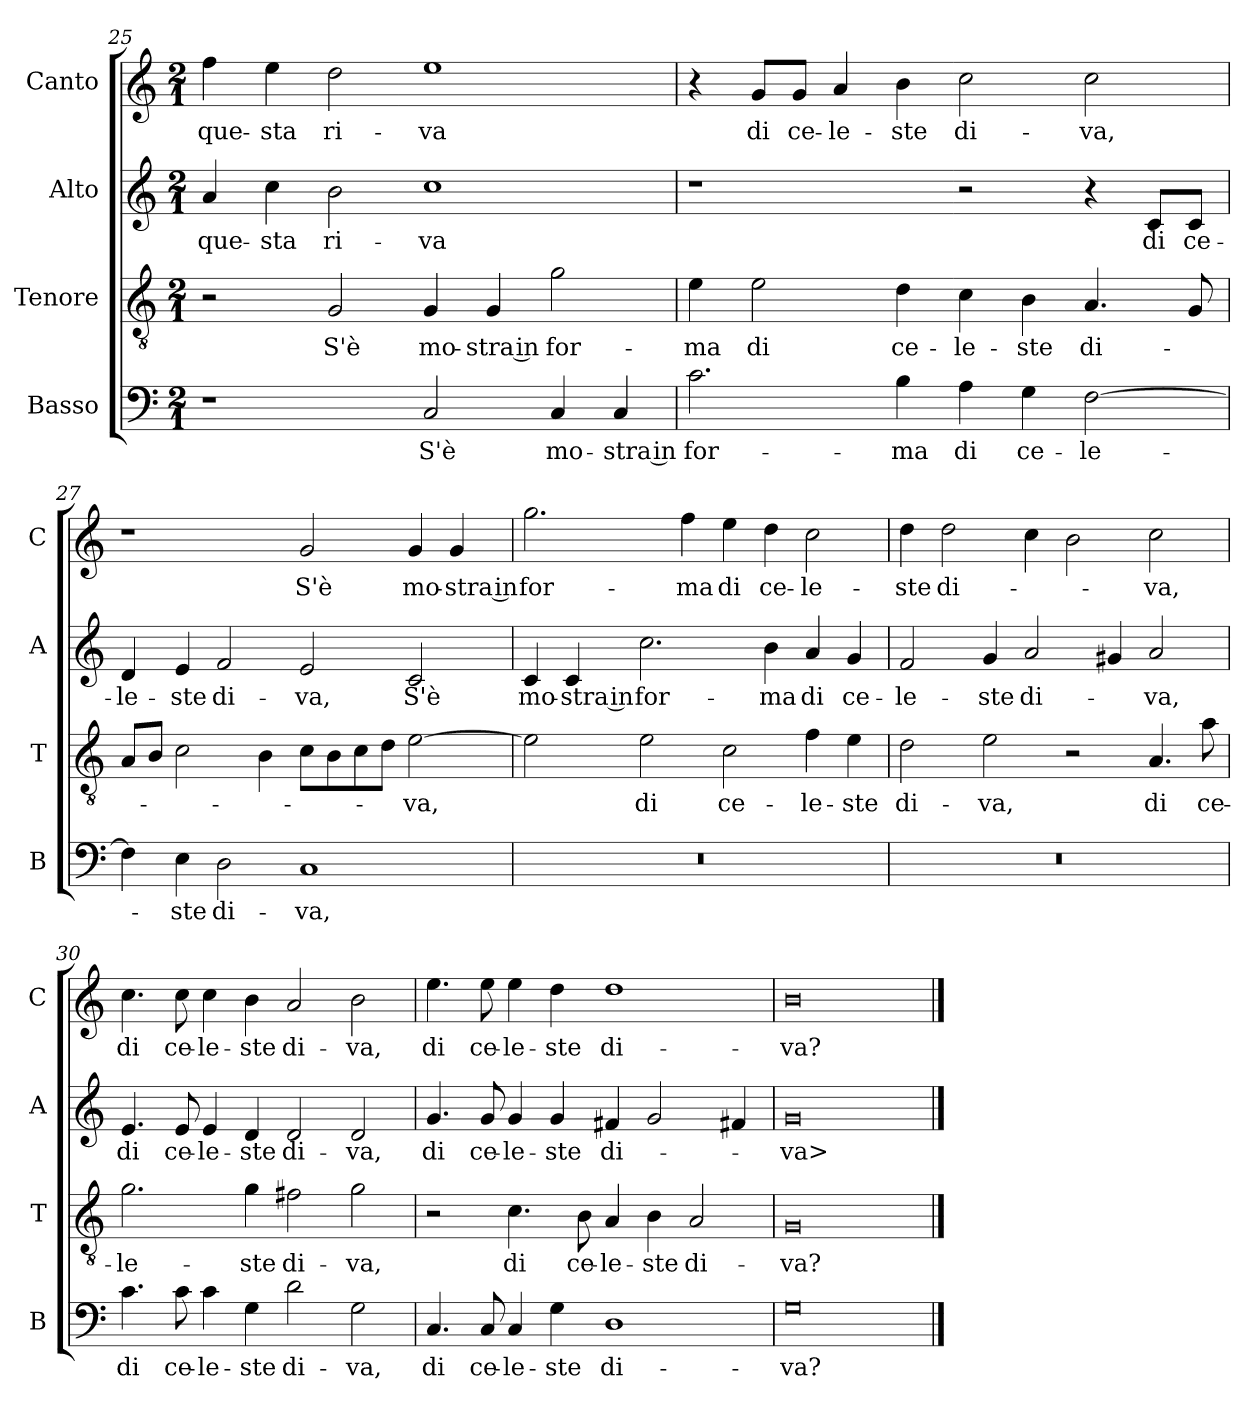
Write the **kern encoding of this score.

**kern	**text	**kern	**text	**kern	**text	**kern	**text
*part4	*part4	*part3	*part3	*part2	*part2	*part1	*part1
*staff4	*staff4	*staff3	*staff3	*staff2	*staff2	*staff1	*staff1
*I"Basso	*	*I"Tenore	*	*I"Alto	*	*I"Canto	*
*I'B	*	*I'T	*	*I'A	*	*I'C	*
*clefF4	*	*clefGv2	*	*clefG2	*	*clefG2	*
*k[]	*	*k[]	*	*k[]	*	*k[]	*
*C:	*	*C:	*	*C:	*	*C:	*
*M2/1	*	*M2/1	*	*M2/1	*	*M2/1	*
=25	=25	=25	=25	=25	=25	=25	=25
1r	.	2r	.	4a	que-	4ff	que-
.	.	.	.	4cc	-sta	4ee	-sta
.	.	2G	S'è	2b	ri-	2dd	ri-
2C	S'è	4G	mo-	1cc	-va	1ee	-va
.	.	4G	-stra in	.	.	.	.
4C	mo-	2g	for-	.	.	.	.
4C	-stra in	.	.	.	.	.	.
=26	=26	=26	=26	=26	=26	=26	=26
2.c	for-	4e	-ma	1r	.	4r	.
.	.	2e	di	.	.	8gL	di
.	.	.	.	.	.	8gJ	ce-
.	.	.	.	.	.	4a	-le-
4B	-ma	4d	ce-	.	.	4b	-ste
4A	di	4c	-le-	2r	.	2cc	di-
4G	ce-	4B	-ste	.	.	.	.
[2F	-le-	4.A	di-	4r	.	2cc	-va,
.	.	.	.	8cL	di	.	.
.	.	8G	.	8cJ	ce-	.	.
=27	=27	=27	=27	=27	=27	=27	=27
4F]	.	8AL	.	4d	-le-	1r	.
.	.	8BJ	.	.	.	.	.
4E	-ste	2c	.	4e	-ste	.	.
2D	di-	.	.	2f	di-	.	.
.	.	4B	.	.	.	.	.
1C	-va,	8cL	.	2e	-va,	2g	S'è
.	.	8B	.	.	.	.	.
.	.	8c	.	.	.	.	.
.	.	8dJ	.	.	.	.	.
.	.	[2e	-va,	2c	S'è	4g	mo-
.	.	.	.	.	.	4g	-stra in
=28	=28	=28	=28	=28	=28	=28	=28
0r	.	2e]	.	4c	mo-	2.gg	for-
.	.	.	.	4c	-stra in	.	.
.	.	2e	di	2.cc	for-	.	.
.	.	.	.	.	.	4ff	-ma
.	.	2c	ce-	.	.	4ee	di
.	.	.	.	4b	-ma	4dd	ce-
.	.	4f	-le-	4a	di	2cc	-le-
.	.	4e	-ste	4g	ce-	.	.
=29	=29	=29	=29	=29	=29	=29	=29
0r	.	2d	di-	2f	-le-	4dd	-ste
.	.	.	.	.	.	2dd	di-
.	.	2e	-va,	4g	-ste	.	.
.	.	.	.	2a	di-	4cc	.
.	.	2r	.	.	.	2b	.
.	.	.	.	4g#X	.	.	.
.	.	4.A	di	2a	-va,	2cc	-va,
.	.	8a	ce-	.	.	.	.
=30	=30	=30	=30	=30	=30	=30	=30
4.c	di	2.g	-le-	4.e	di	4.cc	di
8c	ce-	.	.	8e	ce-	8cc	ce-
4c	-le-	.	.	4e	-le-	4cc	-le-
4G	-ste	4g	-ste	4d	-ste	4b	-ste
2d	di-	2f#X	di-	2d	di-	2a	di-
2G	-va,	2g	-va,	2d	-va,	2b	-va,
=31	=31	=31	=31	=31	=31	=31	=31
4.C	di	2r	.	4.g	di	4.ee	di
8C	ce-	.	.	8g	ce-	8ee	ce-
4C	-le-	4.c	di	4g	-le-	4ee	-le-
4G	-ste	.	.	4g	-ste	4dd	-ste
.	.	8B	ce-	.	.	.	.
1D	di-	4A	-le-	4f#X	di-	1dd	di-
.	.	4B	-ste	2g	.	.	.
.	.	2A	di-	.	.	.	.
.	.	.	.	4f#X	.	.	.
=32	=32	=32	=32	=32	=32	=32	=32
0G	-va?	0G	-va?	0g	-va>	0b	-va?
==	==	==	==	==	==	==	==
*-	*-	*-	*-	*-	*-	*-	*-
